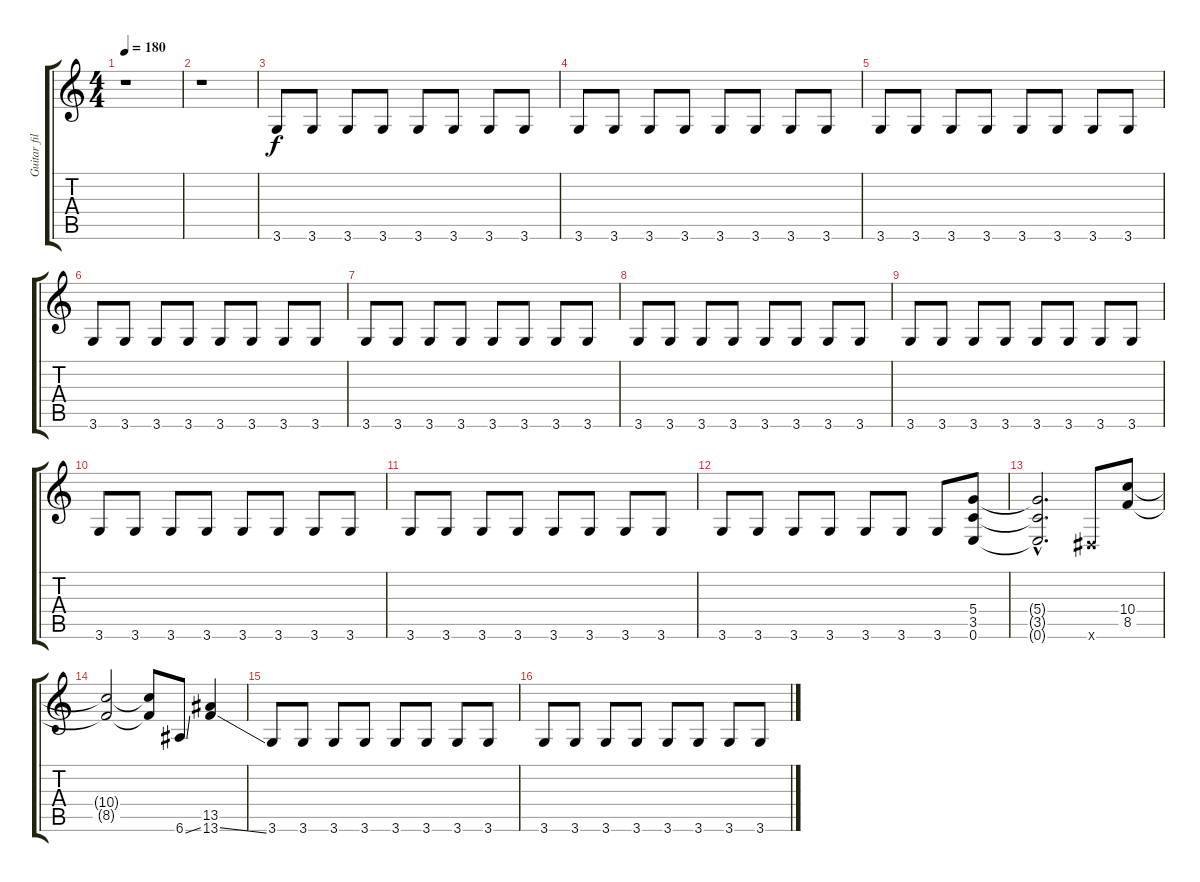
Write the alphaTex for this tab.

\track ("Guitar fills" "Guitar fil") {instrument distortionguitar}
\staff {score tabs}
\tuning (E4 B3 G3 D3 A2 E2) {hide}
\ts (4 4)
\tempo 180
\clef g2
\ks c
r.1{dy f instrument distortionguitar} |
r.1 |
3.6.8 3.6.8 3.6.8 3.6.8 3.6.8 3.6.8 3.6.8 3.6.8 |
3.6.8 3.6.8 3.6.8 3.6.8 3.6.8 3.6.8 3.6.8 3.6.8 |
3.6.8 3.6.8 3.6.8 3.6.8 3.6.8 3.6.8 3.6.8 3.6.8 |
3.6.8 3.6.8 3.6.8 3.6.8 3.6.8 3.6.8 3.6.8 3.6.8 |
3.6.8 3.6.8 3.6.8 3.6.8 3.6.8 3.6.8 3.6.8 3.6.8 |
3.6.8 3.6.8 3.6.8 3.6.8 3.6.8 3.6.8 3.6.8 3.6.8 |
3.6.8 3.6.8 3.6.8 3.6.8 3.6.8 3.6.8 3.6.8 3.6.8 |
3.6.8 3.6.8 3.6.8 3.6.8 3.6.8 3.6.8 3.6.8 3.6.8 |
3.6.8 3.6.8 3.6.8 3.6.8 3.6.8 3.6.8 3.6.8 3.6.8 |
3.6.8 3.6.8 3.6.8 3.6.8 3.6.8 3.6.8 3.6.8 (5.4 3.5 0.6).8 |
(5.4{hac t} 3.5{hac t} 0.6{hac t}).2{d} -1.6{x}.8 (10.4 8.5).8 |
(10.4{t} 8.5{t}).2 (10.4{t} 8.5{t}).8 6.6{ss}.8 (13.5 13.6{ss}).4 |
3.6.8 3.6.8 3.6.8 3.6.8 3.6.8 3.6.8 3.6.8 3.6.8 |
3.6.8 3.6.8 3.6.8 3.6.8 3.6.8 3.6.8 3.6.8 3.6.8
